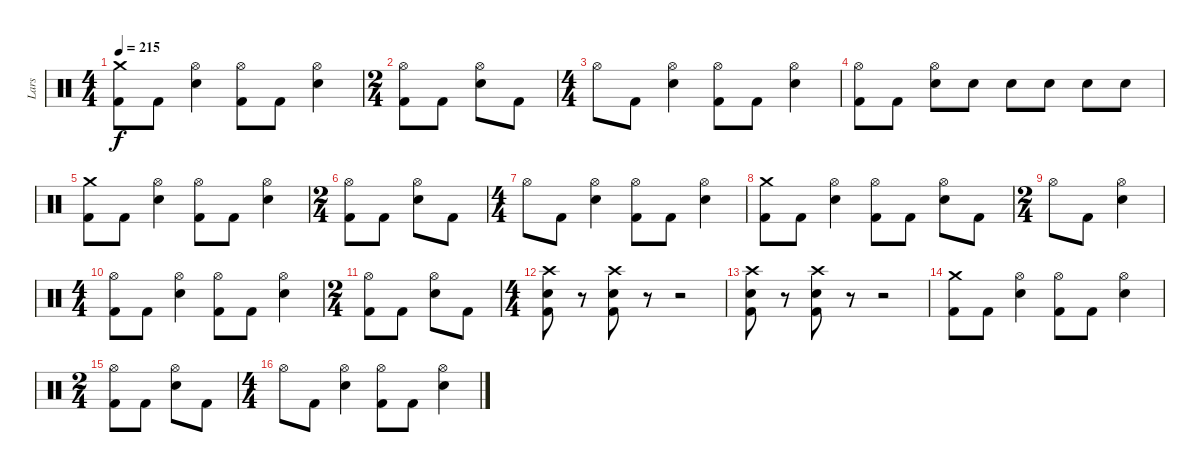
\track ("Lars" "Lars") {instrument percussion}
\staff {score}
\articulation defaults
\ts (4 4)
\tempo 215
\clef neutral
\ks c
("Crash medium (hit)" "Kick (hit) 2").8{dy f} "Kick (hit) 2".8 ("Hi-Hat (open)" "Snare (hit) 2").4 ("Hi-Hat (open)" "Kick (hit) 2").8 "Kick (hit) 2".8 ("Hi-Hat (open)" "Snare (hit) 2").4 |
\ts (2 4)
("Hi-Hat (open)" "Kick (hit) 2").8 "Kick (hit) 2".8 ("Hi-Hat (open)" "Snare (hit) 2").8 "Kick (hit) 2".8 |
\ts (4 4)
"Hi-Hat (open)".8 "Kick (hit) 2".8 ("Hi-Hat (open)" "Snare (hit) 2").4 ("Hi-Hat (open)" "Kick (hit) 2").8 "Kick (hit) 2".8 ("Hi-Hat (open)" "Snare (hit) 2").4 |
("Hi-Hat (open)" "Kick (hit) 2").8 "Kick (hit) 2".8 ("Hi-Hat (open)" "Electric Snare (hit)").8 "Electric Snare (hit)".8 "Electric Snare (hit)".8 "Electric Snare (hit)".8 "Electric Snare (hit)".8 "Electric Snare (hit)".8 |
("Crash medium (hit)" "Kick (hit) 2").8 "Kick (hit) 2".8 ("Hi-Hat (open)" "Snare (hit) 2").4 ("Hi-Hat (open)" "Kick (hit) 2").8 "Kick (hit) 2".8 ("Hi-Hat (open)" "Snare (hit) 2").4 |
\ts (2 4)
("Hi-Hat (open)" "Kick (hit) 2").8 "Kick (hit) 2".8 ("Hi-Hat (open)" "Snare (hit) 2").8 "Kick (hit) 2".8 |
\ts (4 4)
"Hi-Hat (open)".8 "Kick (hit) 2".8 ("Hi-Hat (open)" "Snare (hit) 2").4 ("Hi-Hat (open)" "Kick (hit) 2").8 "Kick (hit) 2".8 ("Hi-Hat (open)" "Snare (hit) 2").4 |
("Crash medium (hit)" "Kick (hit) 2").8 "Kick (hit) 2".8 ("Hi-Hat (open)" "Snare (hit) 2").4 ("Hi-Hat (open)" "Kick (hit) 2").8 "Kick (hit) 2".8 ("Hi-Hat (open)" "Snare (hit) 2").8 "Kick (hit) 2".8 |
\ts (2 4)
"Hi-Hat (open)".8 "Kick (hit) 2".8 ("Hi-Hat (open)" "Snare (hit) 2").4 |
\ts (4 4)
("Hi-Hat (open)" "Kick (hit) 2").8 "Kick (hit) 2".8 ("Hi-Hat (open)" "Snare (hit) 2").4 ("Hi-Hat (open)" "Kick (hit) 2").8 "Kick (hit) 2".8 ("Hi-Hat (open)" "Snare (hit) 2").4 |
\ts (2 4)
("Hi-Hat (open)" "Kick (hit) 2").8 "Kick (hit) 2".8 ("Hi-Hat (open)" "Snare (hit) 2").8 "Kick (hit) 2".8 |
\ts (4 4)
("Crash high (hit)" "Snare (hit) 2" "Kick (hit) 2").8 r.8{volume 0} ("Crash high (hit)" "Snare (hit) 2" "Kick (hit) 2").8{volume 14} r.8{volume 0} r.2 |
("Crash high (hit)" "Snare (hit) 2" "Kick (hit) 2").8{volume 14} r.8{volume 0} ("Crash high (hit)" "Snare (hit) 2" "Kick (hit) 2").8{volume 14} r.8{volume 0} r.2 |
("Crash medium (hit)" "Kick (hit) 2").8{volume 14} "Kick (hit) 2".8 ("Hi-Hat (open)" "Snare (hit) 2").4 ("Hi-Hat (open)" "Kick (hit) 2").8 "Kick (hit) 2".8 ("Hi-Hat (open)" "Snare (hit) 2").4 |
\ts (2 4)
("Hi-Hat (open)" "Kick (hit) 2").8 "Kick (hit) 2".8 ("Hi-Hat (open)" "Snare (hit) 2").8 "Kick (hit) 2".8 |
\ts (4 4)
"Hi-Hat (open)".8 "Kick (hit) 2".8 ("Hi-Hat (open)" "Snare (hit) 2").4 ("Hi-Hat (open)" "Kick (hit) 2").8 "Kick (hit) 2".8 ("Hi-Hat (open)" "Snare (hit) 2").4
